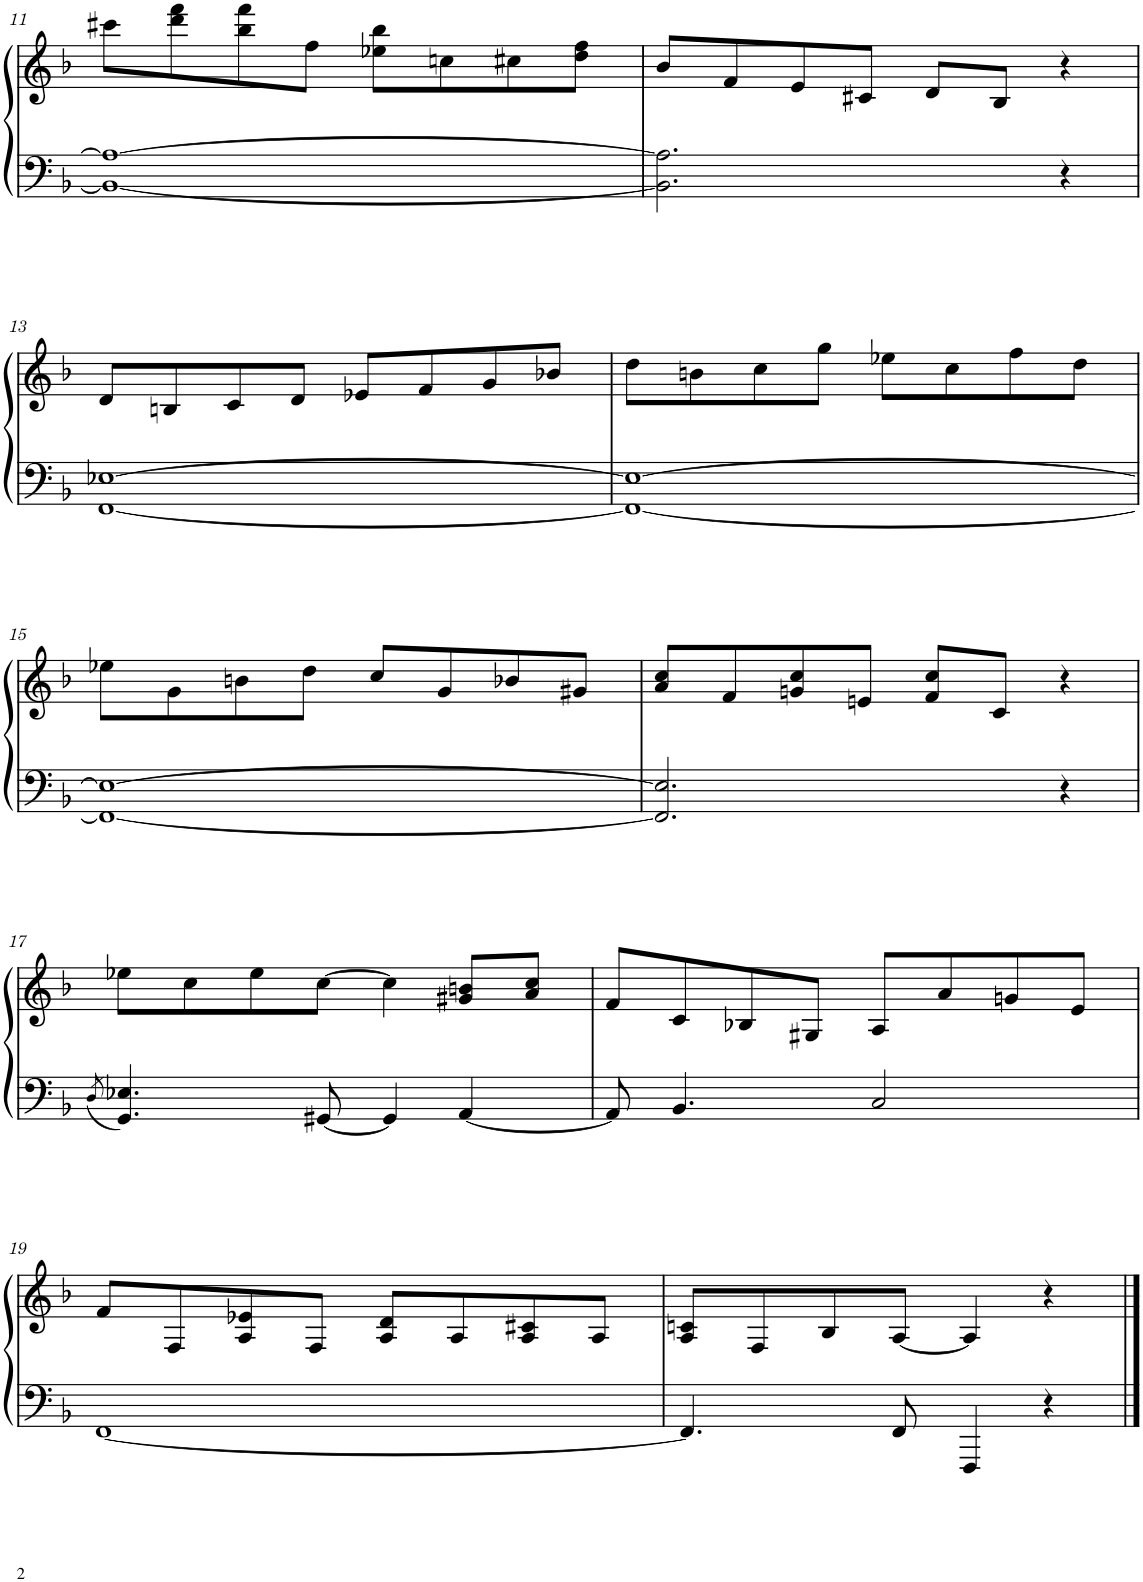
**kern	**kern
*part1	*part1
*staff2	*staff1
*I"Piano	*
*I'Pno	*
!!LO:PB:g=z
*clefF4	*clefG2
*k[b-]	*k[b-]
*M4/4	*M4/4
=11	=11
1BB-_ 1A-_	8ccc#X\L
.	8ddd\ 8fff\
.	8bb-\ 8fff\
.	8ff\J
.	8ee-X\ 8bb-\L
.	8ccn\
.	8cc#X\
.	8dd\ 8ff\J
=12	=12
2.BB-\] 2.A-\]	8b-/L
.	8f/
.	8e/
.	8c#X/J
.	8d/L
.	8B-/J
4r	4r
!!LO:LB:g=z
=13	=13
[1FF [>1E-X	8d/L
.	8Bn/
.	8c/
.	8d/J
.	8e-X/L
.	8f/
.	8g/
.	8b-X/J
=14	=14
1FF_ 1E-_	8dd\L
.	8bn\
.	8cc\
.	8gg\J
.	8ee-X\L
.	8cc\
.	8ff\
.	8dd\J
!!LO:LB:g=z
=15	=15
1FF_ 1E-_	8ee-X\L
.	8g\
.	8bn\
.	8dd\J
.	8cc/L
.	8g/
.	8b-X/
.	8g#X/J
=16	=16
2.FF/] 2.E-/]	8a/ 8cc/L
.	8f/
.	8gn/ 8cc/
.	8en/J
.	8f/ 8cc/L
.	8c/J
4r	4r
!!LO:LB:g=z
=17	=17
8qD/	.
4.GG/ 4.E-X/	8ee-X\L
.	8cc\
.	8ee-\
[8GG#X/	[8cc\J
4GG#/]	4cc\]
[4AA/	8g#X/ 8bn/L
.	8a/ 8cc/J
=18	=18
8AA/]	8f/L
4.BB-/	8c/
.	8B-X/
.	8G#X/J
2C/	8A/L
.	8a/
.	8gn/
.	8e/J
!!LO:LB:g=z
=19	=19
[1FF	8f/L
.	8F/
.	8A/ 8e-X/
.	8F/J
.	8A/ 8d/L
.	8A/
.	8A/ 8c#X/
.	8A/J
=20	=20
4.FF/]	8A/ 8cn/L
.	8F/
.	8B-/
8FF/	[8A/J
4FFF/	4A/]
4r	4r
==	==
*-	*-
